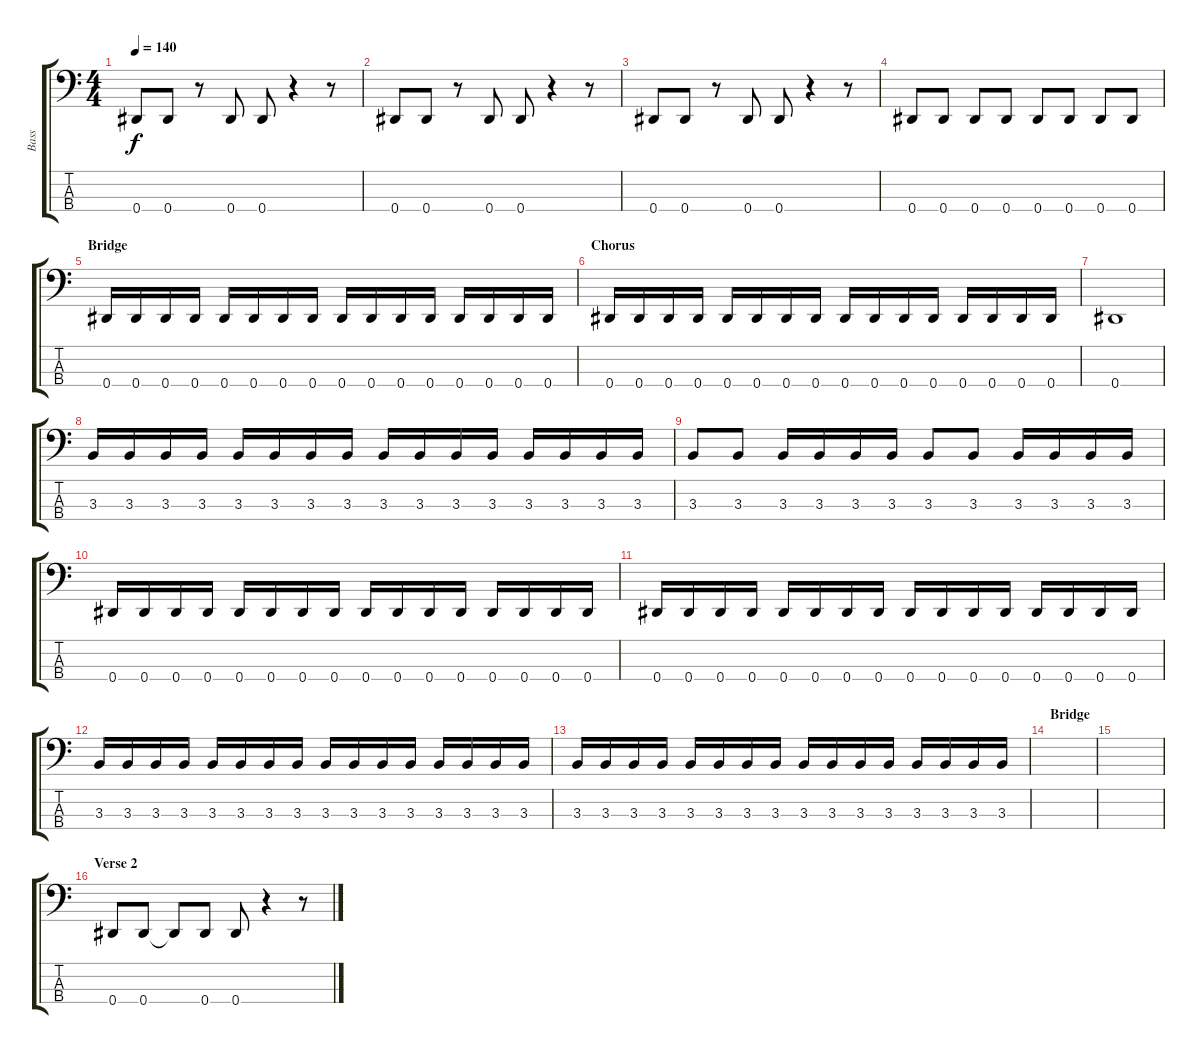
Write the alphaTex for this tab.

\track ("Bass" "Bass") {instrument electricbassfinger}
\staff {score tabs}
\tuning (Gb2 Db2 Ab1 Eb1) {hide}
\ts (4 4)
\tempo 140
\clef f4
\ks c
0.4.8{dy f} 0.4.8 r.8 0.4.8 0.4.8 r.4 r.8 |
0.4.8 0.4.8 r.8 0.4.8 0.4.8 r.4 r.8 |
0.4.8 0.4.8 r.8 0.4.8 0.4.8 r.4 r.8 |
0.4.8 0.4.8 0.4.8 0.4.8 0.4.8 0.4.8 0.4.8 0.4.8 |
\section ("" "Bridge")
0.4.16 0.4.16 0.4.16 0.4.16 0.4.16 0.4.16 0.4.16 0.4.16 0.4.16 0.4.16 0.4.16 0.4.16 0.4.16 0.4.16 0.4.16 0.4.16 |
\section ("" "Chorus")
0.4.16 0.4.16 0.4.16 0.4.16 0.4.16 0.4.16 0.4.16 0.4.16 0.4.16 0.4.16 0.4.16 0.4.16 0.4.16 0.4.16 0.4.16 0.4.16 |
0.4.1 |
3.3.16 3.3.16 3.3.16 3.3.16 3.3.16 3.3.16 3.3.16 3.3.16 3.3.16 3.3.16 3.3.16 3.3.16 3.3.16 3.3.16 3.3.16 3.3.16 |
3.3.8 3.3.8 3.3.16 3.3.16 3.3.16 3.3.16 3.3.8 3.3.8 3.3.16 3.3.16 3.3.16 3.3.16 |
0.4.16 0.4.16 0.4.16 0.4.16 0.4.16 0.4.16 0.4.16 0.4.16 0.4.16 0.4.16 0.4.16 0.4.16 0.4.16 0.4.16 0.4.16 0.4.16 |
0.4.16 0.4.16 0.4.16 0.4.16 0.4.16 0.4.16 0.4.16 0.4.16 0.4.16 0.4.16 0.4.16 0.4.16 0.4.16 0.4.16 0.4.16 0.4.16 |
3.3.16 3.3.16 3.3.16 3.3.16 3.3.16 3.3.16 3.3.16 3.3.16 3.3.16 3.3.16 3.3.16 3.3.16 3.3.16 3.3.16 3.3.16 3.3.16 |
3.3.16 3.3.16 3.3.16 3.3.16 3.3.16 3.3.16 3.3.16 3.3.16 3.3.16 3.3.16 3.3.16 3.3.16 3.3.16 3.3.16 3.3.16 3.3.16 |
\section ("" "Bridge")
|
|
\section ("" "Verse 2")
0.4.8 0.4.8 0.4{t}.8 0.4.8 0.4.8 r.4 r.8
